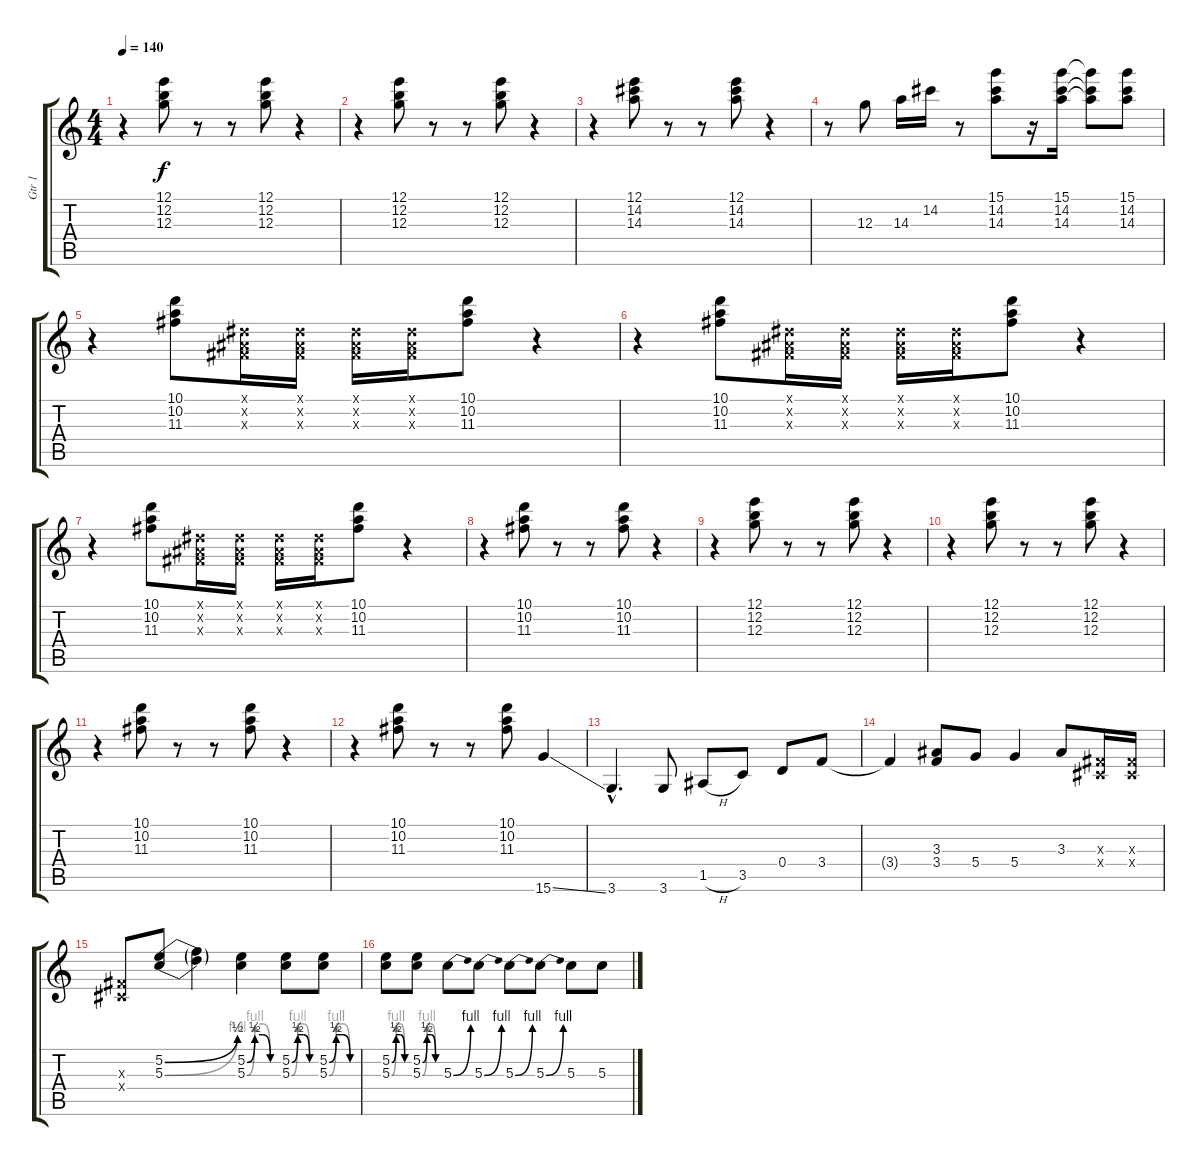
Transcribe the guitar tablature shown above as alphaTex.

\track ("Gtr 1" "Gtr 1") {instrument distortionguitar}
\staff {score tabs}
\tuning (E4 B3 G3 D3 A2 E2) {hide}
\ts (4 4)
\tempo 140
\clef g2
\ks c
r.4{dy f} (12.1 12.2 12.3).8 r.8 r.8 (12.1 12.2 12.3).8 r.4 |
r.4 (12.1 12.2 12.3).8 r.8 r.8 (12.1 12.2 12.3).8 r.4 |
r.4 (12.1 14.2 14.3).8 r.8 r.8 (12.1 14.2 14.3).8 r.4 |
r.8 12.3.8 14.3.16 14.2.16 r.8 (15.1 14.2 14.3).8 r.16 (15.1 14.2 14.3).16 (15.1{t} 14.2{t} 14.3{t}).8 (15.1 14.2 14.3).8 |
r.4 (10.1 10.2 11.3).8 (-1.1{x} -1.2{x} -1.3{x}).16 (-1.1{x} -1.2{x} -1.3{x}).16 (-1.1{x} -1.2{x} -1.3{x}).16 (-1.1{x} -1.2{x} -1.3{x}).16 (10.1 10.2 11.3).8 r.4 |
r.4 (10.1 10.2 11.3).8 (-1.1{x} -1.2{x} -1.3{x}).16 (-1.1{x} -1.2{x} -1.3{x}).16 (-1.1{x} -1.2{x} -1.3{x}).16 (-1.1{x} -1.2{x} -1.3{x}).16 (10.1 10.2 11.3).8 r.4 |
r.4 (10.1 10.2 11.3).8 (-1.1{x} -1.2{x} -1.3{x}).16 (-1.1{x} -1.2{x} -1.3{x}).16 (-1.1{x} -1.2{x} -1.3{x}).16 (-1.1{x} -1.2{x} -1.3{x}).16 (10.1 10.2 11.3).8 r.4 |
r.4 (10.1 10.2 11.3).8 r.8 r.8 (10.1 10.2 11.3).8 r.4 |
r.4 (12.1 12.2 12.3).8 r.8 r.8 (12.1 12.2 12.3).8 r.4 |
r.4 (12.1 12.2 12.3).8 r.8 r.8 (12.1 12.2 12.3).8 r.4 |
r.4 (10.1 10.2 11.3).8 r.8 r.8 (10.1 10.2 11.3).8 r.4 |
r.4 (10.1 10.2 11.3).8 r.8 r.8 (10.1 10.2 11.3).8 15.6{ss}.4 |
3.6{hac}.4{d} 3.6.8 1.5{h}.8 3.5.8 0.4.8 3.4.8 |
3.4{t}.4 (3.3 3.4).8 5.4.8 5.4.4 3.3.8 (-1.3{x} -1.4{x}).16 (-1.3{x} -1.4{x}).16 |
(-1.3{x} -1.4{x}).8 (5.2{be (bend 0 0 60 2)} 5.3{be (bend 0 0 60 4)}).8 (5.2{t} 5.3{t}).4 (5.2{be (custom 0 0 15 2 30 2 45 0 60 0)} 5.3{be (custom 0 0 15 4 30 4 45 0 60 0)}).4 (5.2{be (custom 0 0 15 2 30 2 45 0 60 0)} 5.3{be (custom 0 0 15 4 30 4 45 0 60 0)}).8 (5.2{be (custom 0 0 15 2 30 2 45 0 60 0)} 5.3{be (custom 0 0 15 4 30 4 45 0 60 0)}).8 |
(5.2{be (custom 0 0 15 2 30 2 45 0 60 0)} 5.3{be (custom 0 0 15 4 30 4 45 0 60 0)}).8 (5.2{be (custom 0 0 15 2 30 2 45 0 60 0)} 5.3{be (custom 0 0 15 4 30 4 45 0 60 0)}).8 5.3{be (bend 0 0 60 4)}.8 5.3{be (bend 0 0 60 4)}.8 5.3{be (bend 0 0 60 4)}.8 5.3{be (bend 0 0 60 4)}.8 5.3.8 5.3.8
